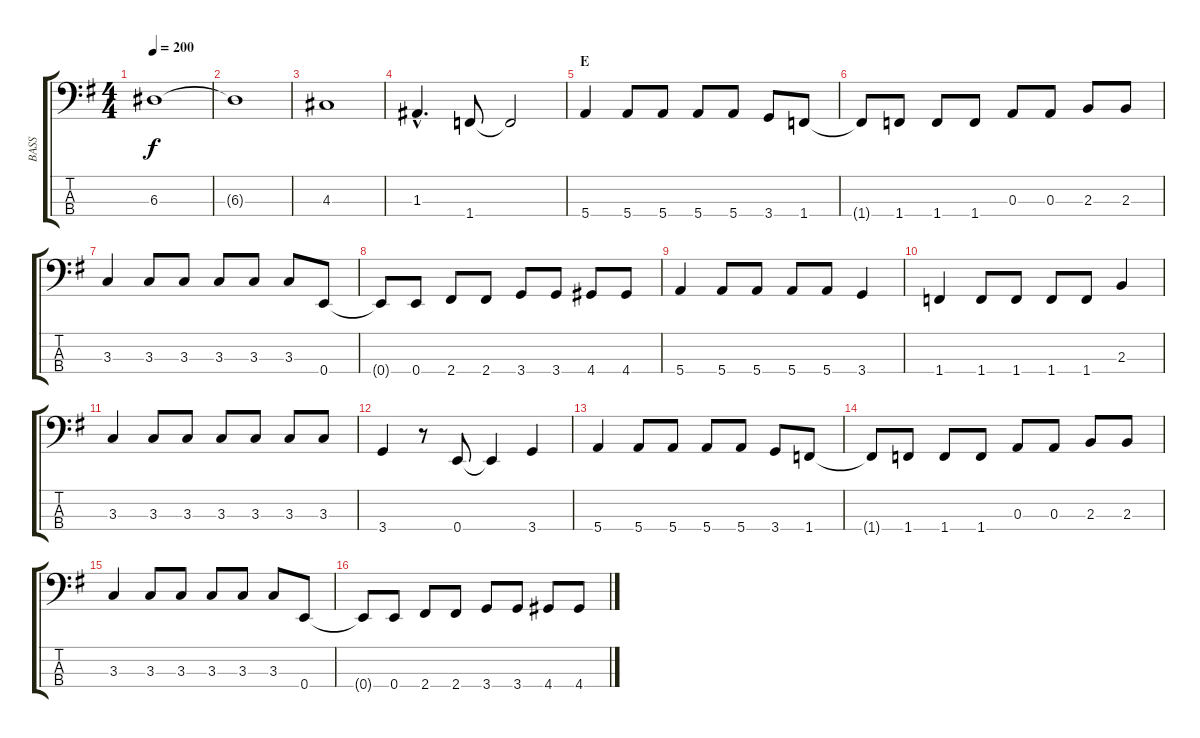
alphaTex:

\track ("BASS" "BASS") {instrument electricbasspick}
\staff {score tabs}
\tuning (G2 D2 A1 E1) {hide}
\ts (4 4)
\tempo 200
\clef f4
\ks eminor
6.3.1{dy f} |
6.3{t}.1 |
4.3.1 |
1.3{hac}.4{d} 1.4.8 1.4{t}.2 |
\section ("" "E")
5.4.4 5.4.8 5.4.8 5.4.8 5.4.8 3.4.8 1.4.8 |
1.4{t}.8 1.4.8 1.4.8 1.4.8 0.3.8 0.3.8 2.3.8 2.3.8 |
3.3.4 3.3.8 3.3.8 3.3.8 3.3.8 3.3.8 0.4.8 |
0.4{t}.8 0.4.8 2.4.8 2.4.8 3.4.8 3.4.8 4.4.8 4.4.8 |
5.4.4 5.4.8 5.4.8 5.4.8 5.4.8 3.4.4 |
1.4.4 1.4.8 1.4.8 1.4.8 1.4.8 2.3.4 |
3.3.4 3.3.8 3.3.8 3.3.8 3.3.8 3.3.8 3.3.8 |
3.4.4 r.8 0.4.8 0.4{t}.4 3.4.4 |
5.4.4 5.4.8 5.4.8 5.4.8 5.4.8 3.4.8 1.4.8 |
1.4{t}.8 1.4.8 1.4.8 1.4.8 0.3.8 0.3.8 2.3.8 2.3.8 |
3.3.4 3.3.8 3.3.8 3.3.8 3.3.8 3.3.8 0.4.8 |
0.4{t}.8 0.4.8 2.4.8 2.4.8 3.4.8 3.4.8 4.4.8 4.4.8
